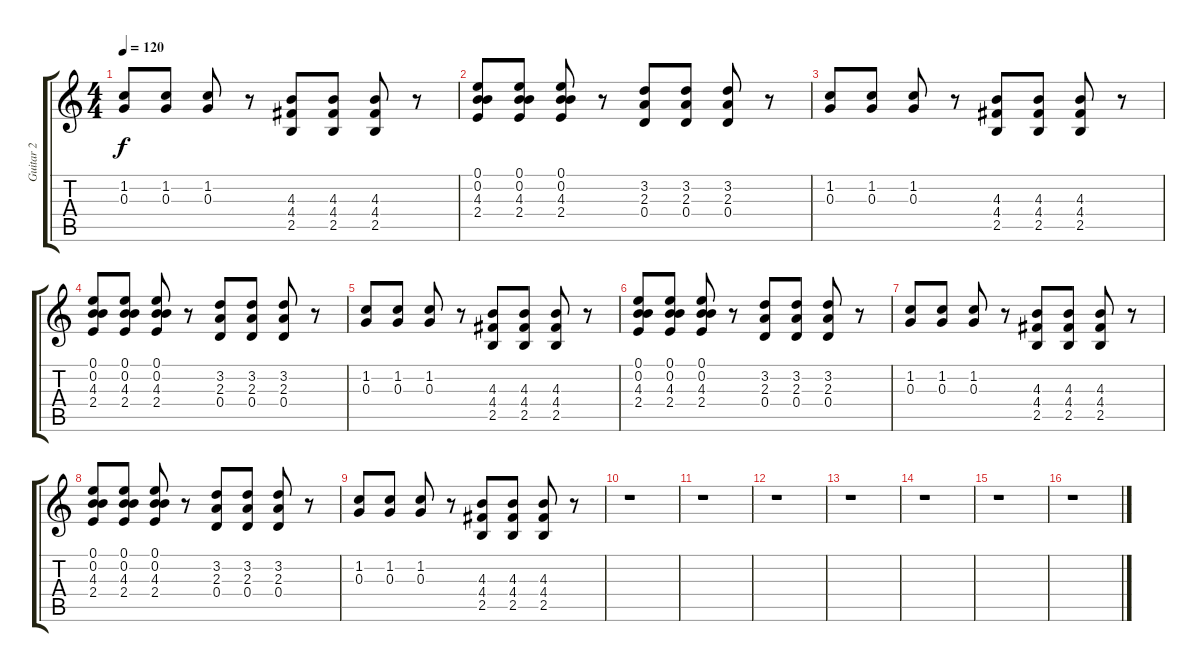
\track ("Guitar 2" "Guitar 2") {instrument acousticguitarsteel}
\staff {score tabs}
\tuning (E4 B3 G3 D3 A2 E2) {hide}
\ts (4 4)
\tempo 120
\clef g2
\ks c
(1.2 0.3).8{dy f} (1.2 0.3).8 (1.2 0.3).8 r.8 (4.3 4.4 2.5).8 (4.3 4.4 2.5).8 (4.3 4.4 2.5).8 r.8 |
(0.1 0.2 4.3 2.4).8 (0.1 0.2 4.3 2.4).8 (0.1 0.2 4.3 2.4).8 r.8 (3.2 2.3 0.4).8 (3.2 2.3 0.4).8 (3.2 2.3 0.4).8 r.8 |
(1.2 0.3).8 (1.2 0.3).8 (1.2 0.3).8 r.8 (4.3 4.4 2.5).8 (4.3 4.4 2.5).8 (4.3 4.4 2.5).8 r.8 |
(0.1 0.2 4.3 2.4).8 (0.1 0.2 4.3 2.4).8 (0.1 0.2 4.3 2.4).8 r.8 (3.2 2.3 0.4).8 (3.2 2.3 0.4).8 (3.2 2.3 0.4).8 r.8 |
(1.2 0.3).8 (1.2 0.3).8 (1.2 0.3).8 r.8 (4.3 4.4 2.5).8 (4.3 4.4 2.5).8 (4.3 4.4 2.5).8 r.8 |
(0.1 0.2 4.3 2.4).8 (0.1 0.2 4.3 2.4).8 (0.1 0.2 4.3 2.4).8 r.8 (3.2 2.3 0.4).8 (3.2 2.3 0.4).8 (3.2 2.3 0.4).8 r.8 |
(1.2 0.3).8 (1.2 0.3).8 (1.2 0.3).8 r.8 (4.3 4.4 2.5).8 (4.3 4.4 2.5).8 (4.3 4.4 2.5).8 r.8 |
(0.1 0.2 4.3 2.4).8 (0.1 0.2 4.3 2.4).8 (0.1 0.2 4.3 2.4).8 r.8 (3.2 2.3 0.4).8 (3.2 2.3 0.4).8 (3.2 2.3 0.4).8 r.8 |
(1.2 0.3).8 (1.2 0.3).8 (1.2 0.3).8 r.8 (4.3 4.4 2.5).8 (4.3 4.4 2.5).8 (4.3 4.4 2.5).8 r.8 |
r.1 |
r.1 |
r.1 |
r.1 |
r.1 |
r.1 |
r.1
